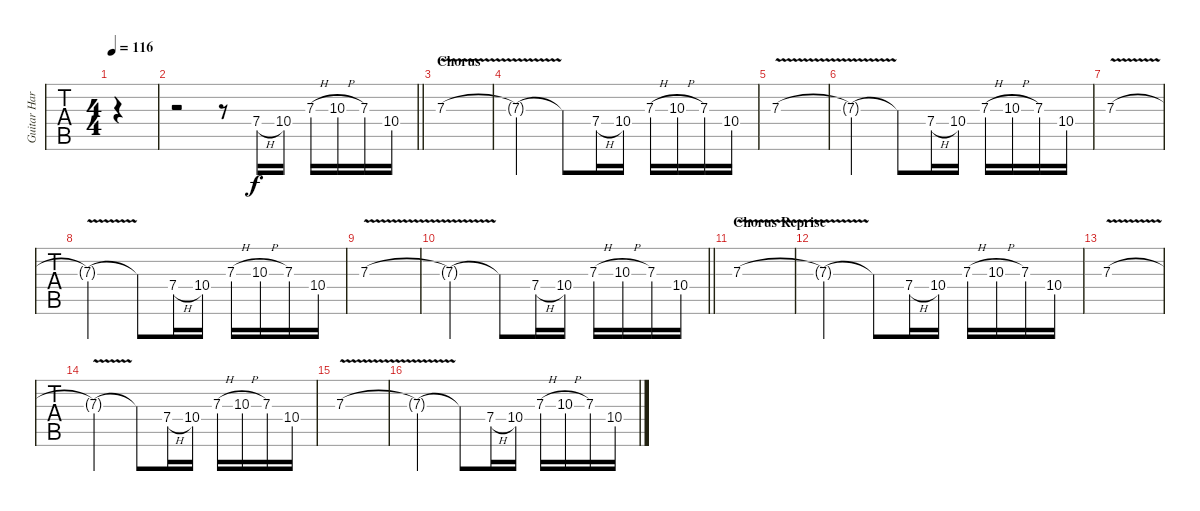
\track ("Guitar Harmony (Tr. 9A)" "Guitar Har") {instrument overdrivenguitar}
\staff {tabs}
\tuning (E4 B3 G3 D3 A2 E2) {hide}
\ts (4 4)
\tempo 116
\clef g2
\ks c
|
\barLineRight lightlight
r.2 r.8 7.4{h}.16 10.4.16 7.3{h}.16 10.3{h}.16 7.3.16 10.4.16 |
\section ("" "Chorus")
7.3{v}.1 |
7.3{t}.2 7.3{t}.8 7.4{h}.16 10.4.16 7.3{h}.16 10.3{h}.16 7.3.16 10.4.16 |
7.3{v}.1 |
7.3{t}.2 7.3{t}.8 7.4{h}.16 10.4.16 7.3{h}.16 10.3{h}.16 7.3.16 10.4.16 |
7.3{v}.1 |
7.3{t}.2 7.3{t}.8 7.4{h}.16 10.4.16 7.3{h}.16 10.3{h}.16 7.3.16 10.4.16 |
7.3{v}.1 |
\barLineRight lightlight
7.3{t}.2 7.3{t}.8 7.4{h}.16 10.4.16 7.3{h}.16 10.3{h}.16 7.3.16 10.4.16 |
\section ("" "Chorus Reprise")
7.3{v}.1 |
7.3{t}.2 7.3{t}.8 7.4{h}.16 10.4.16 7.3{h}.16 10.3{h}.16 7.3.16 10.4.16 |
7.3{v}.1 |
7.3{t}.2 7.3{t}.8 7.4{h}.16 10.4.16 7.3{h}.16 10.3{h}.16 7.3.16 10.4.16 |
7.3{v}.1 |
7.3{t}.2 7.3{t}.8 7.4{h}.16 10.4.16 7.3{h}.16 10.3{h}.16 7.3.16 10.4.16
